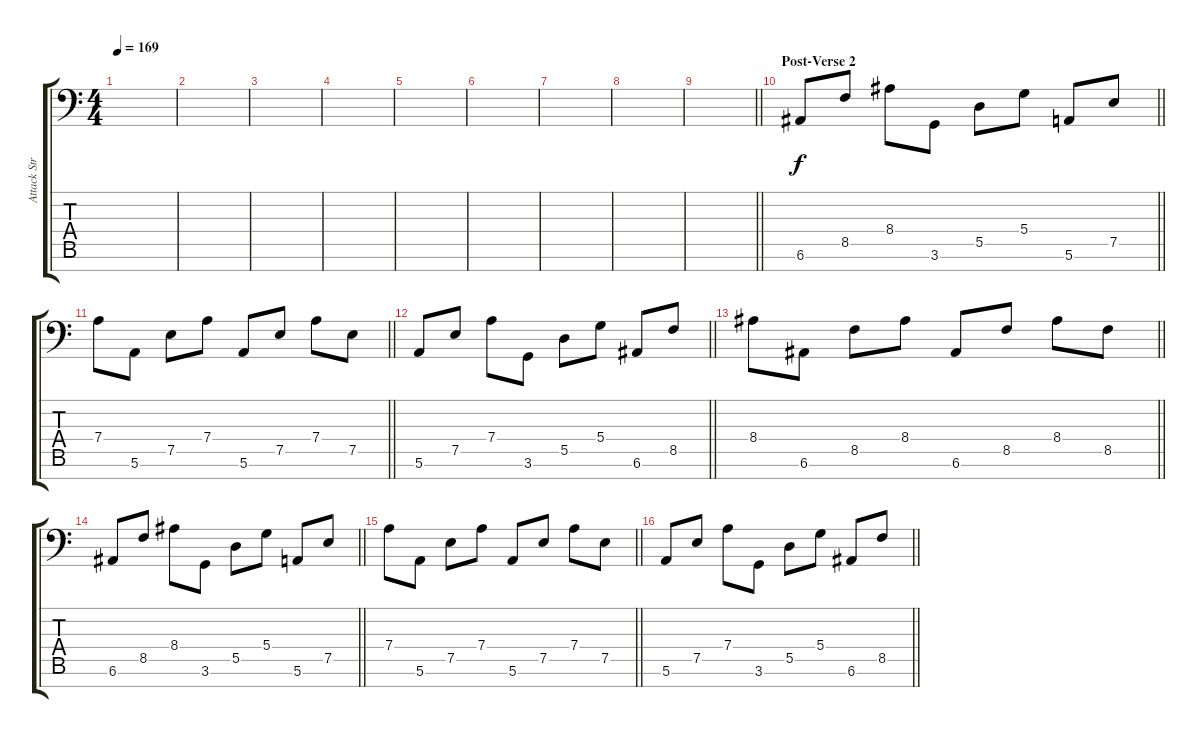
\track ("Attack Strings" "Attack Str") {instrument pizzicatostrings}
\staff {score tabs}
\tuning (E4 B3 G3 D3 A2 E2 A1) {hide}
\ts (4 4)
\tempo 169
\clef f4
\ks c
|
|
|
|
|
|
|
|
\barLineRight lightlight
|
\section ("" "Post-Verse 2")
\barLineRight lightlight
6.6.8 8.5.8 8.4.8 3.6.8 5.5.8 5.4.8 5.6.8 7.5.8 |
\barLineRight lightlight
7.4.8 5.6.8 7.5.8 7.4.8 5.6.8 7.5.8 7.4.8 7.5.8 |
\barLineRight lightlight
5.6.8 7.5.8 7.4.8 3.6.8 5.5.8 5.4.8 6.6.8 8.5.8 |
\barLineRight lightlight
8.4.8 6.6.8 8.5.8 8.4.8 6.6.8 8.5.8 8.4.8 8.5.8 |
\barLineRight lightlight
6.6.8 8.5.8 8.4.8 3.6.8 5.5.8 5.4.8 5.6.8 7.5.8 |
\barLineRight lightlight
7.4.8 5.6.8 7.5.8 7.4.8 5.6.8 7.5.8 7.4.8 7.5.8 |
\barLineRight lightlight
5.6.8 7.5.8 7.4.8 3.6.8 5.5.8 5.4.8 6.6.8 8.5.8
